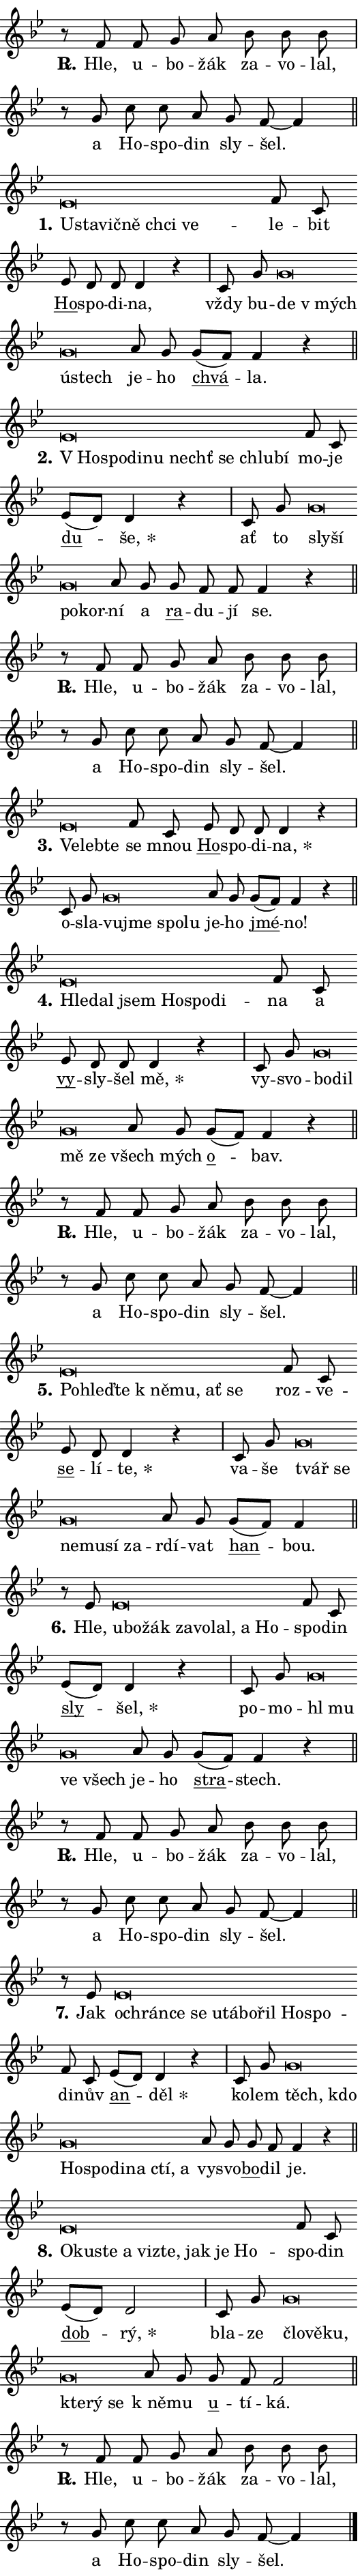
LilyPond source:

\version "2.24.0"
\header { tagline = "" }
\paper {
  indent = 0\cm
  top-margin = 0\cm
  right-margin = 0.13\cm % to fit lyric hyphens
  bottom-margin = 0\cm
  left-margin = 0\cm
  paper-width = 9\cm
  page-breaking = #ly:one-page-breaking
  system-system-spacing.basic-distance = #11
  score-system-spacing.basic-distance = #11
  ragged-last = ##f
}


%% Author: Thomas Morley
%% https://lists.gnu.org/archive/html/lilypond-user/2020-05/msg00002.html
#(define (line-position grob)
"Returns position of @var[grob} in current system:
   @code{'start}, if at first time-step
   @code{'end}, if at last time-step
   @code{'middle} otherwise
"
  (let* ((col (ly:item-get-column grob))
         (ln (ly:grob-object col 'left-neighbor))
         (rn (ly:grob-object col 'right-neighbor))
         (col-to-check-left (if (ly:grob? ln) ln col))
         (col-to-check-right (if (ly:grob? rn) rn col))
         (break-dir-left
           (and
             (ly:grob-property col-to-check-left 'non-musical #f)
             (ly:item-break-dir col-to-check-left)))
         (break-dir-right
           (and
             (ly:grob-property col-to-check-right 'non-musical #f)
             (ly:item-break-dir col-to-check-right))))
        (cond ((eqv? 1 break-dir-left) 'start)
              ((eqv? -1 break-dir-right) 'end)
              (else 'middle))))

#(define (tranparent-at-line-position vctor)
  (lambda (grob)
  "Relying on @code{line-position} select the relevant enry from @var{vctor}.
Used to determine transparency,"
    (case (line-position grob)
      ((end) (not (vector-ref vctor 0)))
      ((middle) (not (vector-ref vctor 1)))
      ((start) (not (vector-ref vctor 2))))))

noteHeadBreakVisibility =
#(define-music-function (break-visibility)(vector?)
"Makes @code{NoteHead}s transparent relying on @var{break-visibility}"
#{
  \override NoteHead.transparent =
    #(tranparent-at-line-position break-visibility)
#})

#(define delete-ledgers-for-transparent-note-heads
  (lambda (grob)
    "Reads whether a @code{NoteHead} is transparent.
If so this @code{NoteHead} is removed from @code{'note-heads} from
@var{grob}, which is supposed to be @code{LedgerLineSpanner}.
As a result ledgers are not printed for this @code{NoteHead}"
    (let* ((nhds-array (ly:grob-object grob 'note-heads))
           (nhds-list
             (if (ly:grob-array? nhds-array)
                 (ly:grob-array->list nhds-array)
                 '()))
           ;; Relies on the transparent-property being done before
           ;; Staff.LedgerLineSpanner.after-line-breaking is executed.
           ;; This is fragile ...
           (to-keep
             (remove
               (lambda (nhd)
                 (ly:grob-property nhd 'transparent #f))
               nhds-list)))
      ;; TODO find a better method to iterate over grob-arrays, similiar
      ;; to filter/remove etc for lists
      ;; For now rebuilt from scratch
      (set! (ly:grob-object grob 'note-heads)  '())
      (for-each
        (lambda (nhd)
          (ly:pointer-group-interface::add-grob grob 'note-heads nhd))
        to-keep))))

squashNotes = {
  \override NoteHead.X-extent = #'(-0.2 . 0.2)
  \override NoteHead.Y-extent = #'(-0.75 . 0)
  \override NoteHead.stencil =
    #(lambda (grob)
       (let ((pos (ly:grob-property grob 'staff-position)))
         (begin
           (if (< pos -7) (display "ERROR: Lower brevis then expected\n") (display ""))
           (if (<= pos -6) ly:text-interface::print ly:note-head::print))))
}
unSquashNotes = {
  \revert NoteHead.X-extent
  \revert NoteHead.Y-extent
  \revert NoteHead.stencil
}

hideNotes = \noteHeadBreakVisibility #begin-of-line-visible
unHideNotes = \noteHeadBreakVisibility #all-visible

% work-around for resetting accidentals
% https://lilypond.org/doc/v2.23/Documentation/notation/displaying-rhythms#unmetered-music
cadenzaMeasure = {
  \cadenzaOff
  \partial 1024 s1024
  \cadenzaOn
}

#(define-markup-command (accent layout props text) (markup?)
  "Underline accented syllable"
  (interpret-markup layout props
    #{\markup \override #'(offset . 4.3) \underline { #text }#}))

responsum = \markup \concat {
  "R" \hspace #-1.05 \path #0.1 #'((moveto 0 0.07) (lineto 0.9 0.8)) \hspace #0.05 "."
}

spaceSize = #0.6828661417322834 % exact space size for TeX Gyre Schola

\layout {
  \context {
    \Staff
    \remove "Time_signature_engraver"
    \override LedgerLineSpanner.after-line-breaking = #delete-ledgers-for-transparent-note-heads
  }
  \context {
    \Lyrics {
      \override LyricSpace.minimum-distance = \spaceSize
      \override LyricText.font-name = #"TeX Gyre Schola"
      \override LyricText.font-size = 1
      \override StanzaNumber.font-name = #"TeX Gyre Schola Bold"
      \override StanzaNumber.font-size = 1
    }
  }
  \context {
    \Score 
    \override NoteHead.text =
      #(lambda (grob) 
        (let ((pos (ly:grob-property grob 'staff-position)))
          #{\markup {
            \combine
              \halign #-0.55 \raise #(if (= pos -6) 0 0.5) \override #'(thickness . 2) \draw-line #'(3.2 . 0)
              \musicglyph "noteheads.sM1"
          }#}))
  }
}

% magnetic-lyrics.ily
%
%   written by
%     Jean Abou Samra <jean@abou-samra.fr>
%     Werner Lemberg <wl@gnu.org>
%
%   adapted by
%     Jiri Hon <jiri.hon@gmail.com>
%
% Version 2022-Apr-15

% https://www.mail-archive.com/lilypond-user@gnu.org/msg149350.html

#(define (Left_hyphen_pointer_engraver context)
   "Collect syllable-hyphen-syllable occurrences in lyrics and store
them in properties.  This engraver only looks to the left.  For
example, if the lyrics input is @code{foo -- bar}, it does the
following.

@itemize @bullet
@item
Set the @code{text} property of the @code{LyricHyphen} grob between
@q{foo} and @q{bar} to @code{foo}.

@item
Set the @code{left-hyphen} property of the @code{LyricText} grob with
text @q{foo} to the @code{LyricHyphen} grob between @q{foo} and
@q{bar}.
@end itemize

Use this auxiliary engraver in combination with the
@code{lyric-@/text::@/apply-@/magnetic-@/offset!} hook."
   (let ((hyphen #f)
         (text #f))
     (make-engraver
      (acknowledgers
       ((lyric-syllable-interface engraver grob source-engraver)
        (set! text grob)))
      (end-acknowledgers
       ((lyric-hyphen-interface engraver grob source-engraver)
        ;(when (not (grob::has-interface grob 'lyric-space-interface))
          (set! hyphen grob)));)
      ((stop-translation-timestep engraver)
       (when (and text hyphen)
         (ly:grob-set-object! text 'left-hyphen hyphen))
       (set! text #f)
       (set! hyphen #f)))))

#(define (lyric-text::apply-magnetic-offset! grob)
   "If the space between two syllables is less than the value in
property @code{LyricText@/.details@/.squash-threshold}, move the right
syllable to the left so that it gets concatenated with the left
syllable.

Use this function as a hook for
@code{LyricText@/.after-@/line-@/breaking} if the
@code{Left_@/hyphen_@/pointer_@/engraver} is active."
   (let ((hyphen (ly:grob-object grob 'left-hyphen #f)))
     (when hyphen
       (let ((left-text (ly:spanner-bound hyphen LEFT)))
         (when (grob::has-interface left-text 'lyric-syllable-interface)
           (let* ((common (ly:grob-common-refpoint grob left-text X))
                  (this-x-ext (ly:grob-extent grob common X))
                  (left-x-ext
                   (begin
                     ;; Trigger magnetism for left-text.
                     (ly:grob-property left-text 'after-line-breaking)
                     (ly:grob-extent left-text common X)))
                  ;; `delta` is the gap width between two syllables.
                  (delta (- (interval-start this-x-ext)
                            (interval-end left-x-ext)))
                  (details (ly:grob-property grob 'details))
                  (threshold (assoc-get 'squash-threshold details 0.2)))
             (when (< delta threshold)
               (let* (;; We have to manipulate the input text so that
                      ;; ligatures crossing syllable boundaries are not
                      ;; disabled.  For languages based on the Latin
                      ;; script this is essentially a beautification.
                      ;; However, for non-Western scripts it can be a
                      ;; necessity.
                      (lt (ly:grob-property left-text 'text))
                      (rt (ly:grob-property grob 'text))
                      (is-space (grob::has-interface hyphen 'lyric-space-interface))
                      (space (if is-space " " ""))
                      (extra-delta (if is-space spaceSize 0))
                      ;; Append new syllable.
                      (ltrt-space (if (and (string? lt) (string? rt))
                                (string-append lt space rt)
                                (make-concat-markup (list lt space rt))))
                      ;; Right-align `ltrt` to the right side.
                      (ltrt-space-markup (grob-interpret-markup
                               grob
                               (make-translate-markup
                                (cons (interval-length this-x-ext) 0)
                                (make-right-align-markup ltrt-space)))))
                 (begin
                   ;; Don't print `left-text`.
                   (ly:grob-set-property! left-text 'stencil #f)
                   ;; Set text and stencil (which holds all collected
                   ;; syllables so far) and shift it to the left.
                   (ly:grob-set-property! grob 'text ltrt-space)
                   (ly:grob-set-property! grob 'stencil ltrt-space-markup)
                   (ly:grob-translate-axis! grob (- (- delta extra-delta)) X))))))))))


#(define (lyric-hyphen::displace-bounds-first grob)
   ;; Make very sure this callback isn't triggered too early.
   (let ((left (ly:spanner-bound grob LEFT))
         (right (ly:spanner-bound grob RIGHT)))
     (ly:grob-property left 'after-line-breaking)
     (ly:grob-property right 'after-line-breaking)
     (ly:lyric-hyphen::print grob)))

squashThreshold = #0.4

\layout {
  \context {
    \Lyrics
    \consists #Left_hyphen_pointer_engraver
    \override LyricText.after-line-breaking =
      #lyric-text::apply-magnetic-offset!
    \override LyricHyphen.stencil = #lyric-hyphen::displace-bounds-first
    \override LyricText.details.squash-threshold = \squashThreshold
    \override LyricHyphen.minimum-distance = 0
    \override LyricHyphen.minimum-length = \squashThreshold
  }
}

squashText = \override LyricText.details.squash-threshold = 9999
unSquashText = \override LyricText.details.squash-threshold = \squashThreshold

leftText = \override LyricText.self-alignment-X = #LEFT
unLeftText = \revert LyricText.self-alignment-X

starOffset = #(lambda (grob) 
                (let ((x_offset (ly:self-alignment-interface::aligned-on-x-parent grob)))
                  (if (= x_offset 0) 0 (+ x_offset 1.2))))

star = #(define-music-function (syllable)(string?)
"Append star separator at the end of a syllable"
#{
  \once \override LyricText.X-offset = #starOffset
  \lyricmode { \markup {
    #syllable
    \override #'((font-name . "TeX Gyre Schola Bold")) \hspace #0.2 \lower #0.65 \larger "*"
  } }
#})

starAccent = #(define-music-function (syllable)(string?)
"Append star separator at the end of a syllable and make accent"
#{
  \once \override LyricText.X-offset = #starOffset
  \lyricmode { \markup {
    \accent #syllable
    \override #'((font-name . "TeX Gyre Schola Bold")) \hspace #0.2 \lower #0.65 \larger "*"
  } }
#})

breath = #(define-music-function (syllable)(string?)
"Append breathing indicator at the end of a syllable"
#{
  \lyricmode { \markup { #syllable "+" } }
#})

optionalBreath = #(define-music-function (syllable)(string?)
"Append optional breathing indicator at the end of a syllable"
#{
  \lyricmode { \markup { #syllable "(+)" } }
#})


\score {
    <<
        \new Voice = "melody" { \cadenzaOn \key bes \major \relative { r8 f' f g a bes bes bes \cadenzaMeasure \bar "|" r g c c a g f~ f4 \cadenzaMeasure \bar "||" \break } }
        \new Lyrics \lyricsto "melody" { \lyricmode { \set stanza = \responsum
Hle, u -- bo -- žák za -- vo -- lal, a Ho -- spo -- din sly -- šel. } }
    >>
    \layout {}
}

\score {
    <<
        \new Voice = "melody" { \cadenzaOn \key bes \major \relative { \squashNotes es'\breve*1/16 \hideNotes \breve*1/16 \bar "" \breve*1/16 \bar "" \breve*1/16 \bar "" \breve*1/16 \breve*1/16 \bar "" \unHideNotes \unSquashNotes f8 c \bar "" es d d d4 r \cadenzaMeasure \bar "|" c8 g' \bar "" \squashNotes g\breve*1/16 \hideNotes \breve*1/16 \bar "" \breve*1/16 \breve*1/16 \bar "" \unHideNotes \unSquashNotes a8 g \bar "" g[( f)] f4 r \cadenzaMeasure \bar "||" \break } }
        \new Lyrics \lyricsto "melody" { \lyricmode { \set stanza = "1."
\leftText U -- \squashText sta -- vič -- ně chci ve -- \unLeftText \unSquashText le -- bit \markup \accent Ho -- spo -- di -- na,
vždy bu -- \leftText de \squashText "v mých" ú -- stech \unLeftText \unSquashText je -- ho \markup \accent chvá -- la. } }
    >>
    \layout {}
}

\score {
    <<
        \new Voice = "melody" { \cadenzaOn \key bes \major \relative { \squashNotes es'\breve*1/16 \hideNotes \breve*1/16 \bar "" \breve*1/16 \bar "" \breve*1/16 \bar "" \breve*1/16 \bar "" \breve*1/16 \bar "" \breve*1/16 \breve*1/16 \bar "" \unHideNotes \unSquashNotes f8 c \bar "" es[( d)] d4 r \cadenzaMeasure \bar "|" c8 g' \bar "" \squashNotes g\breve*1/16 \hideNotes \breve*1/16 \bar "" \breve*1/16 \breve*1/16 \bar "" \unHideNotes \unSquashNotes a8 g \bar "" g f f f4 r \cadenzaMeasure \bar "||" \break } }
        \new Lyrics \lyricsto "melody" { \lyricmode { \set stanza = "2."
\leftText "V Ho" -- \squashText spo -- di -- nu nechť se chlu -- bí \unLeftText \unSquashText mo -- je \markup \accent du -- \star še, ať to \leftText sly -- \squashText ší po -- kor -- \unLeftText \unSquashText ní a \markup \accent ra -- du -- jí se. } }
    >>
    \layout {}
}

\score {
    <<
        \new Voice = "melody" { \cadenzaOn \key bes \major \relative { r8 f' f g a bes bes bes \cadenzaMeasure \bar "|" r g c c a g f~ f4 \cadenzaMeasure \bar "||" \break } }
        \new Lyrics \lyricsto "melody" { \lyricmode { \set stanza = \responsum
Hle, u -- bo -- žák za -- vo -- lal, a Ho -- spo -- din sly -- šel. } }
    >>
    \layout {}
}

\score {
    <<
        \new Voice = "melody" { \cadenzaOn \key bes \major \relative { \squashNotes es'\breve*1/16 \hideNotes \breve*1/16 \breve*1/16 \bar "" \unHideNotes \unSquashNotes f8 c \bar "" es d d d4 r \cadenzaMeasure \bar "|" c8 g' \bar "" \squashNotes g\breve*1/16 \hideNotes \breve*1/16 \bar "" \breve*1/16 \breve*1/16 \bar "" \unHideNotes \unSquashNotes a8 g \bar "" g[( f)] f4 r \cadenzaMeasure \bar "||" \break } }
        \new Lyrics \lyricsto "melody" { \lyricmode { \set stanza = "3."
\leftText Ve -- \squashText leb -- te \unLeftText \unSquashText se mnou \markup \accent Ho -- spo -- di -- \star na, o -- sla -- \leftText vu -- \squashText jme spo -- lu \unLeftText \unSquashText je -- ho \markup \accent jmé -- no! } }
    >>
    \layout {}
}

\score {
    <<
        \new Voice = "melody" { \cadenzaOn \key bes \major \relative { \squashNotes es'\breve*1/16 \hideNotes \breve*1/16 \bar "" \breve*1/16 \bar "" \breve*1/16 \bar "" \breve*1/16 \breve*1/16 \bar "" \unHideNotes \unSquashNotes f8 c \bar "" es d d d4 r \cadenzaMeasure \bar "|" c8 g' \bar "" \squashNotes g\breve*1/16 \hideNotes \breve*1/16 \bar "" \breve*1/16 \breve*1/16 \bar "" \unHideNotes \unSquashNotes a8 g \bar "" g[( f)] f4 r \cadenzaMeasure \bar "||" \break } }
        \new Lyrics \lyricsto "melody" { \lyricmode { \set stanza = "4."
\leftText Hle -- \squashText dal jsem Ho -- spo -- di -- \unLeftText \unSquashText na a \markup \accent vy -- sly -- šel \star mě, vy -- svo -- \leftText bo -- \squashText dil mě ze \unLeftText \unSquashText všech mých \markup \accent o -- bav. } }
    >>
    \layout {}
}

\score {
    <<
        \new Voice = "melody" { \cadenzaOn \key bes \major \relative { r8 f' f g a bes bes bes \cadenzaMeasure \bar "|" r g c c a g f~ f4 \cadenzaMeasure \bar "||" \break } }
        \new Lyrics \lyricsto "melody" { \lyricmode { \set stanza = \responsum
Hle, u -- bo -- žák za -- vo -- lal, a Ho -- spo -- din sly -- šel. } }
    >>
    \layout {}
}

\score {
    <<
        \new Voice = "melody" { \cadenzaOn \key bes \major \relative { \squashNotes es'\breve*1/16 \hideNotes \breve*1/16 \bar "" \breve*1/16 \bar "" \breve*1/16 \bar "" \breve*1/16 \bar "" \breve*1/16 \breve*1/16 \bar "" \unHideNotes \unSquashNotes f8 c \bar "" es d d4 r \cadenzaMeasure \bar "|" c8 g' \bar "" \squashNotes g\breve*1/16 \hideNotes \breve*1/16 \bar "" \breve*1/16 \bar "" \breve*1/16 \bar "" \breve*1/16 \breve*1/16 \bar "" \unHideNotes \unSquashNotes a8 g \bar "" g[( f)] f4 \cadenzaMeasure \bar "||" \break } }
        \new Lyrics \lyricsto "melody" { \lyricmode { \set stanza = "5."
\leftText Po -- \squashText hleď -- te "k ně" -- mu, ať se \unLeftText \unSquashText roz -- ve -- \markup \accent se -- lí -- \star te, va -- še \leftText tvář \squashText se ne -- mu -- sí za -- \unLeftText \unSquashText rdí -- vat \markup \accent han -- bou. } }
    >>
    \layout {}
}

\score {
    <<
        \new Voice = "melody" { \cadenzaOn \key bes \major \relative { r8 es'8 \squashNotes es\breve*1/16 \hideNotes \breve*1/16 \bar "" \breve*1/16 \bar "" \breve*1/16 \bar "" \breve*1/16 \bar "" \breve*1/16 \bar "" \breve*1/16 \breve*1/16 \bar "" \unHideNotes \unSquashNotes f8 c \bar "" es[( d)] d4 r \cadenzaMeasure \bar "|" c8 g' \bar "" \squashNotes g\breve*1/16 \hideNotes \breve*1/16 \bar "" \breve*1/16 \breve*1/16 \bar "" \unHideNotes \unSquashNotes a8 g \bar "" g[( f)] f4 r \cadenzaMeasure \bar "||" \break } }
        \new Lyrics \lyricsto "melody" { \lyricmode { \set stanza = "6."
Hle, \leftText u -- \squashText bo -- žák za -- vo -- lal, a Ho -- \unLeftText \unSquashText spo -- din \markup \accent sly -- \star šel, po -- mo -- \leftText hl \squashText mu ve všech \unLeftText \unSquashText je -- ho \markup \accent stra -- stech. } }
    >>
    \layout {}
}

\score {
    <<
        \new Voice = "melody" { \cadenzaOn \key bes \major \relative { r8 f' f g a bes bes bes \cadenzaMeasure \bar "|" r g c c a g f~ f4 \cadenzaMeasure \bar "||" \break } }
        \new Lyrics \lyricsto "melody" { \lyricmode { \set stanza = \responsum
Hle, u -- bo -- žák za -- vo -- lal, a Ho -- spo -- din sly -- šel. } }
    >>
    \layout {}
}

\score {
    <<
        \new Voice = "melody" { \cadenzaOn \key bes \major \relative { r8 es'8 \squashNotes es\breve*1/16 \hideNotes \breve*1/16 \bar "" \breve*1/16 \bar "" \breve*1/16 \bar "" \breve*1/16 \bar "" \breve*1/16 \bar "" \breve*1/16 \bar "" \breve*1/16 \bar "" \breve*1/16 \breve*1/16 \bar "" \unHideNotes \unSquashNotes f8 c \bar "" es[( d)] d4 r \cadenzaMeasure \bar "|" c8 g' \bar "" \squashNotes g\breve*1/16 \hideNotes \breve*1/16 \bar "" \breve*1/16 \bar "" \breve*1/16 \bar "" \breve*1/16 \bar "" \breve*1/16 \bar "" \breve*1/16 \breve*1/16 \bar "" \unHideNotes \unSquashNotes a8 g \bar "" g f f4 r \cadenzaMeasure \bar "||" \break } }
        \new Lyrics \lyricsto "melody" { \lyricmode { \set stanza = "7."
Jak \leftText o -- \squashText chrán -- ce se u -- tá -- bo -- řil Ho -- spo -- \unLeftText \unSquashText di -- nův \markup \accent an -- \star děl ko -- lem \leftText těch, \squashText kdo Ho -- spo -- di -- na ctí, a \unLeftText \unSquashText vy -- svo -- \markup \accent bo -- dil je. } }
    >>
    \layout {}
}

\score {
    <<
        \new Voice = "melody" { \cadenzaOn \key bes \major \relative { \squashNotes es'\breve*1/16 \hideNotes \breve*1/16 \bar "" \breve*1/16 \bar "" \breve*1/16 \bar "" \breve*1/16 \bar "" \breve*1/16 \bar "" \breve*1/16 \bar "" \breve*1/16 \breve*1/16 \bar "" \unHideNotes \unSquashNotes f8 c \bar "" es[( d)] d2 \cadenzaMeasure \bar "|" c8 g' \bar "" \squashNotes g\breve*1/16 \hideNotes \breve*1/16 \bar "" \breve*1/16 \bar "" \breve*1/16 \bar "" \breve*1/16 \breve*1/16 \bar "" \unHideNotes \unSquashNotes a8 g \bar "" g f f2 \cadenzaMeasure \bar "||" \break } }
        \new Lyrics \lyricsto "melody" { \lyricmode { \set stanza = "8."
\leftText O -- \squashText ku -- ste a vi -- zte, jak je Ho -- \unLeftText \unSquashText spo -- din \markup \accent dob -- \star rý, bla -- ze \leftText člo -- \squashText vě -- ku, kte -- rý se \unLeftText \unSquashText "k ně" -- mu \markup \accent u -- tí -- ká. } }
    >>
    \layout {}
}

\score {
    <<
        \new Voice = "melody" { \cadenzaOn \key bes \major \relative { r8 f' f g a bes bes bes \cadenzaMeasure \bar "|" r g c c a g f~ f4 \cadenzaMeasure \bar "||" \break } \bar "|." }
        \new Lyrics \lyricsto "melody" { \lyricmode { \set stanza = \responsum
Hle, u -- bo -- žák za -- vo -- lal, a Ho -- spo -- din sly -- šel. } }
    >>
    \layout {}
}
